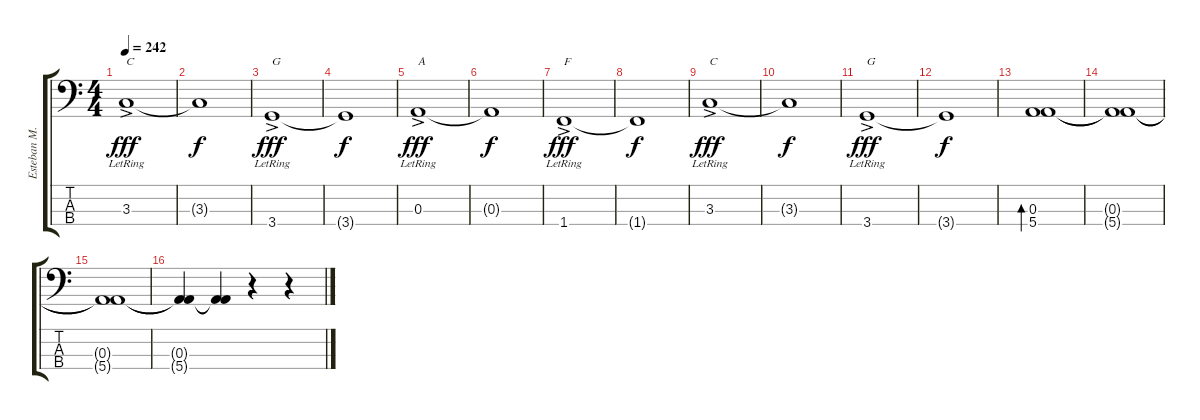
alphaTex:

\track ("Esteban M." "Esteban M.") {instrument electricbasspick}
\staff {score tabs}
\tuning (G2 D2 A1 E1) {hide}
\ts (4 4)
\tempo 242
\clef f4
\ks c
3.3{ac lr}.1{txt "C" dy fff} |
3.3{t}.1{dy f} |
3.4{ac lr}.1{txt "G" dy fff} |
3.4{t}.1{dy f} |
0.3{ac lr}.1{txt "A" dy fff} |
0.3{t}.1{dy f} |
1.4{ac lr}.1{txt "F" dy fff} |
1.4{t}.1{dy f} |
3.3{ac lr}.1{txt "C" dy fff} |
3.3{t}.1{dy f} |
3.4{ac lr}.1{txt "G" dy fff} |
3.4{t}.1{dy f} |
(0.3 5.4).1{bd 60} |
(0.3{t} 5.4{t}).1 |
(0.3{t} 5.4{t}).1 |
(0.3{t} 5.4{t}).4 (0.3{t} 5.4{t}).4 r.4 r.4
